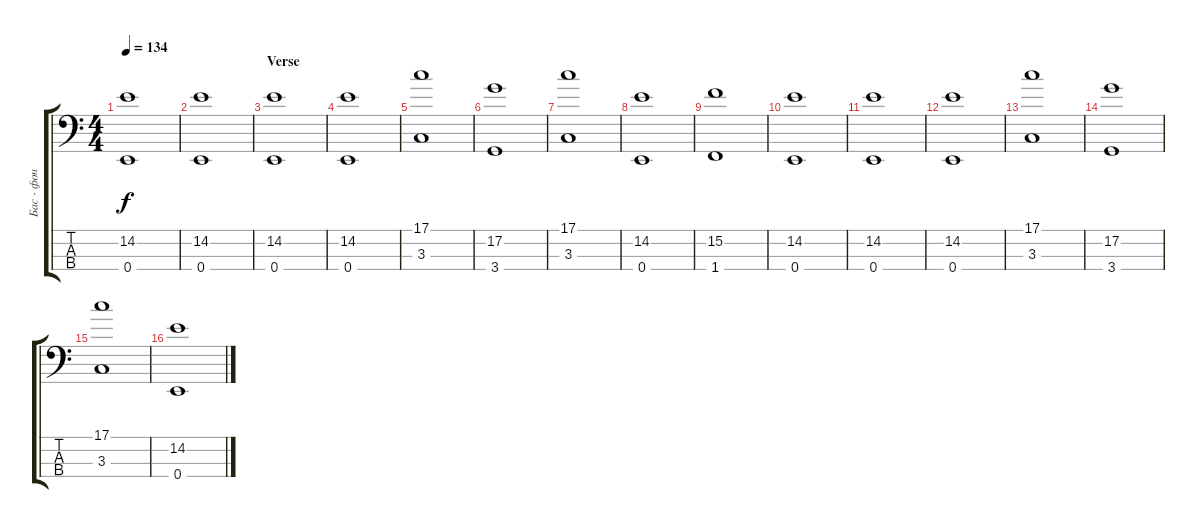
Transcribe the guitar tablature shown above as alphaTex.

\track ("Бас - фон" "Бас - фон") {instrument electricbassfinger}
\staff {score tabs}
\tuning (G2 D2 A1 E1) {hide}
\ts (4 4)
\tempo 134
\clef f4
\ks c
(14.2 0.4).1{dy f} |
(14.2 0.4).1 |
\section ("" "Verse")
(14.2 0.4).1 |
(14.2 0.4).1 |
(17.1 3.3).1 |
(17.2 3.4).1 |
(17.1 3.3).1 |
(14.2 0.4).1 |
(15.2 1.4).1 |
(14.2 0.4).1 |
(14.2 0.4).1 |
(14.2 0.4).1 |
(17.1 3.3).1 |
(17.2 3.4).1 |
(17.1 3.3).1 |
(14.2 0.4).1
